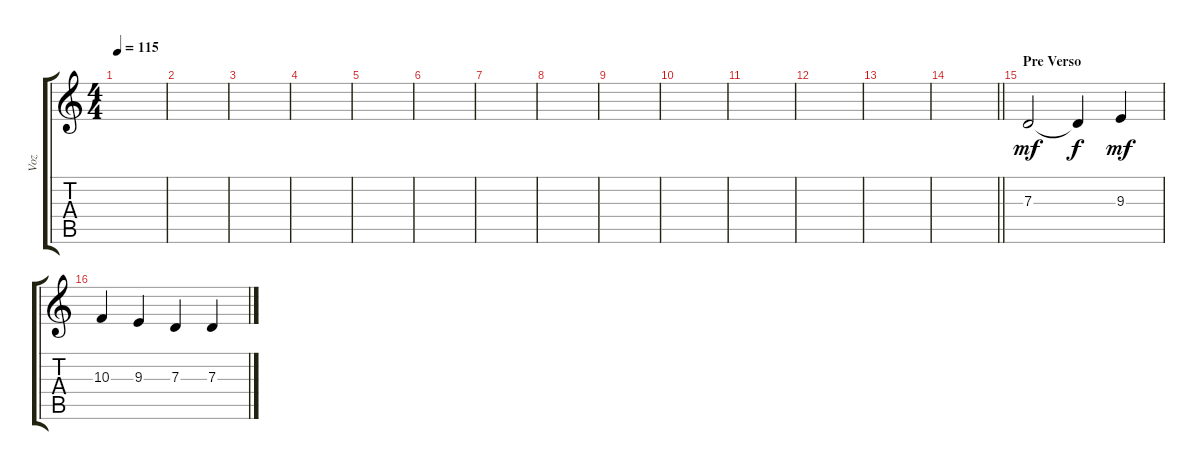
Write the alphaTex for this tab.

\track ("Voz" "Voz") {instrument clarinet}
\staff {score tabs}
\tuning (E4 B3 G3 D3 A2 E2) {hide}
\ts (4 4)
\tempo 115
\clef g2
\ks c
|
|
|
|
|
|
|
|
|
|
|
|
|
\barLineRight lightlight
|
\section ("" "Pre Verso")
7.3.2{dy mf} 7.3{t}.4{dy f} 9.3.4{dy mf} |
10.3.4 9.3.4 7.3.4 7.3.4
